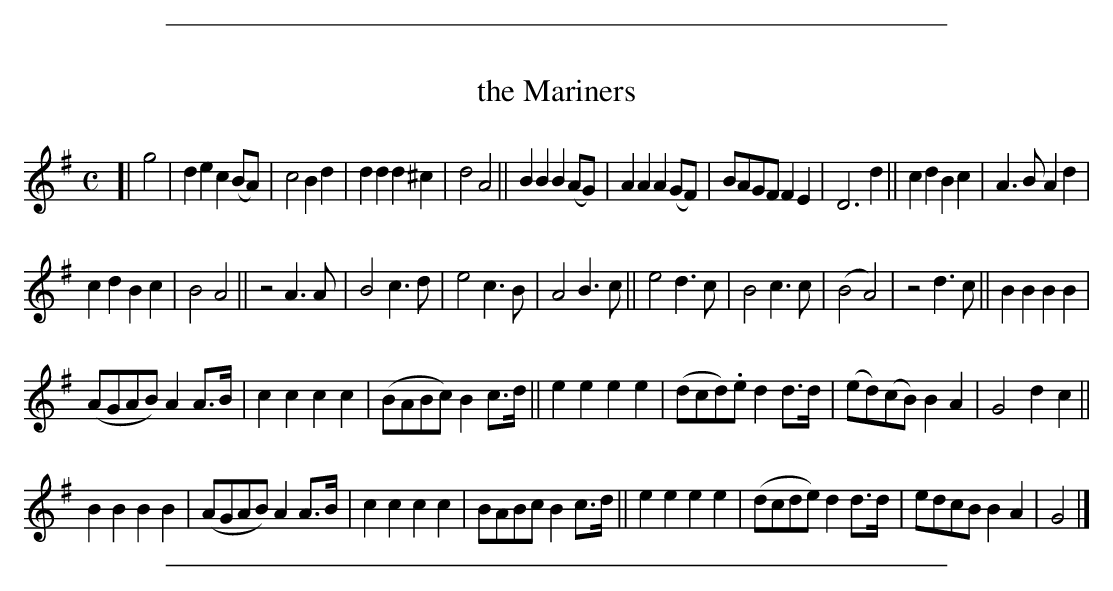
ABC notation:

X:1
T: the Mariners
M: C
L: 1/8
K: G
[| g4 |\
d2e2 c2(BA) | c4 B2d2 | d2d2 d2^c2 | d4 A4 || B2B2 B2(AG) | A2A2 A2(GF) | BAGF F2E2 | D6 d2 || c2d2 B2c2 | A3B A2d2 |
c2d2 B2c2 | B4 A4 || z4 A3A | B4 c3d | e4 c3B | A4 B3c || e4 d3c | B4 c3c | (B4 A4) | z4 d3c || B2B2 B2B2 |
(AGAB) A2A>B | c2c2 c2c2 | (BABc) B2c>d || e2e2 e2e2 | (dcd).e d2d>d | (ed)(cB) B2A2 | G4 d2c2 ||
B2B2 B2B2 | (AGAB) A2A>B | c2c2 c2c2 | BABc B2c>d || e2e2 e2e2 | (dcde) d2d>d | edcB B2A2 | G4 |]
